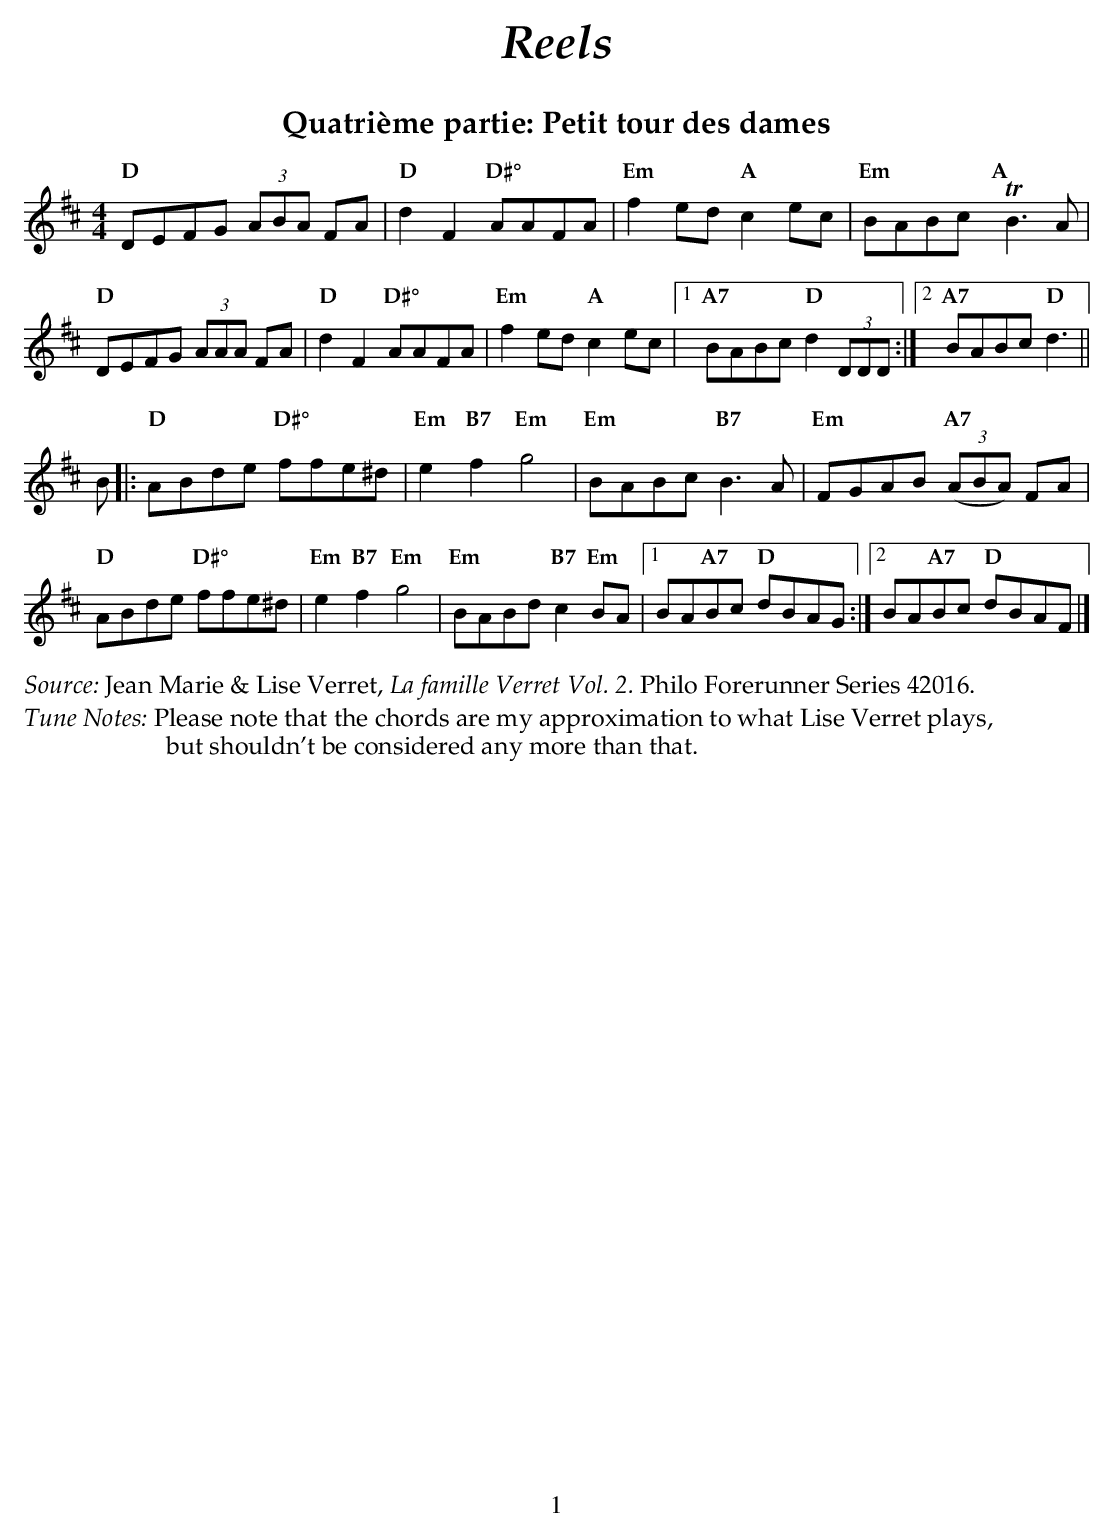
X:1
T:Quatri\`eme partie: Petit tour des dames
M:4/4
L:1/8
K:D
"D" DEFG (3ABA FA | "D" d2F2 "D#°" AAFA | "Em" f2ed "A" c2ec | "Em" BABc "A" yTB2>A2 |
"D" DEFG (3AAA FA | "D" d2F2 "D#°" AAFA | "Em" f2ed "A" c2ec |1 "A7" BABc "D" d2(3DDD :|2 "A7" BABc "D" d3 ||
B |:\
"D" ABde "D#°" ffe^d | "Em" e2"B7" f2 "Em" g4 | "Em" BABc "B7" B2>A2 | "Em" FGAB "A7" ((3ABA) FA |
"D" ABde "D#°" ffe^d | "Em" e2"B7" f2 "Em" g4 | "Em" BABd "B7" c2"Em" BA |1 BA"A7"Bc "D" dBAG :|2 BA"A7"Bc "D"dBAF |]
